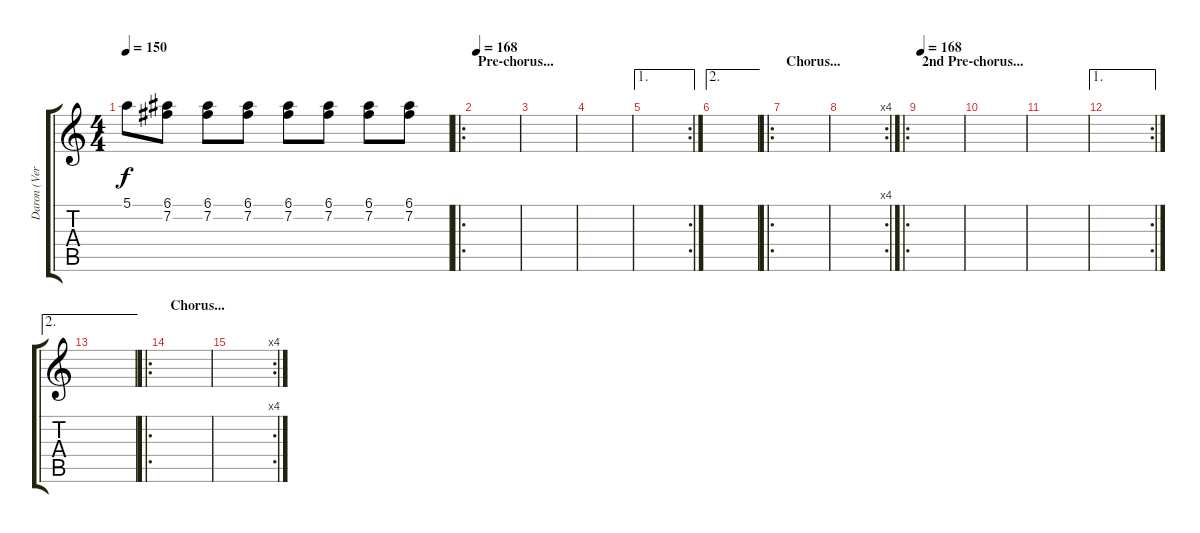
\track ("Daron (Verse)" "Daron (Ver") {instrument distortionguitar}
\staff {score tabs}
\tuning (E4 B3 G3 D3 A2 D2) {hide}
\ts (4 4)
\tempo 150
\clef g2
\ks c
5.1.8{dy f} (6.1 7.2).8 (6.1 7.2).8 (6.1 7.2).8 (6.1 7.2).8 (6.1 7.2).8 (6.1 7.2).8 (6.1 7.2).8 |
\ro
\section ("" "Pre-chorus...")
\tempo 168
|
|
|
\ae 1
\rc 2
|
\ae 2
|
\ro
\section ("" "Chorus...")
|
\rc 4
|
\ro
\section ("" "2nd Pre-chorus...")
\tempo 168
|
|
|
\ae 1
\rc 2
|
\ae 2
|
\ro
\section ("" "Chorus...")
|
\rc 4
